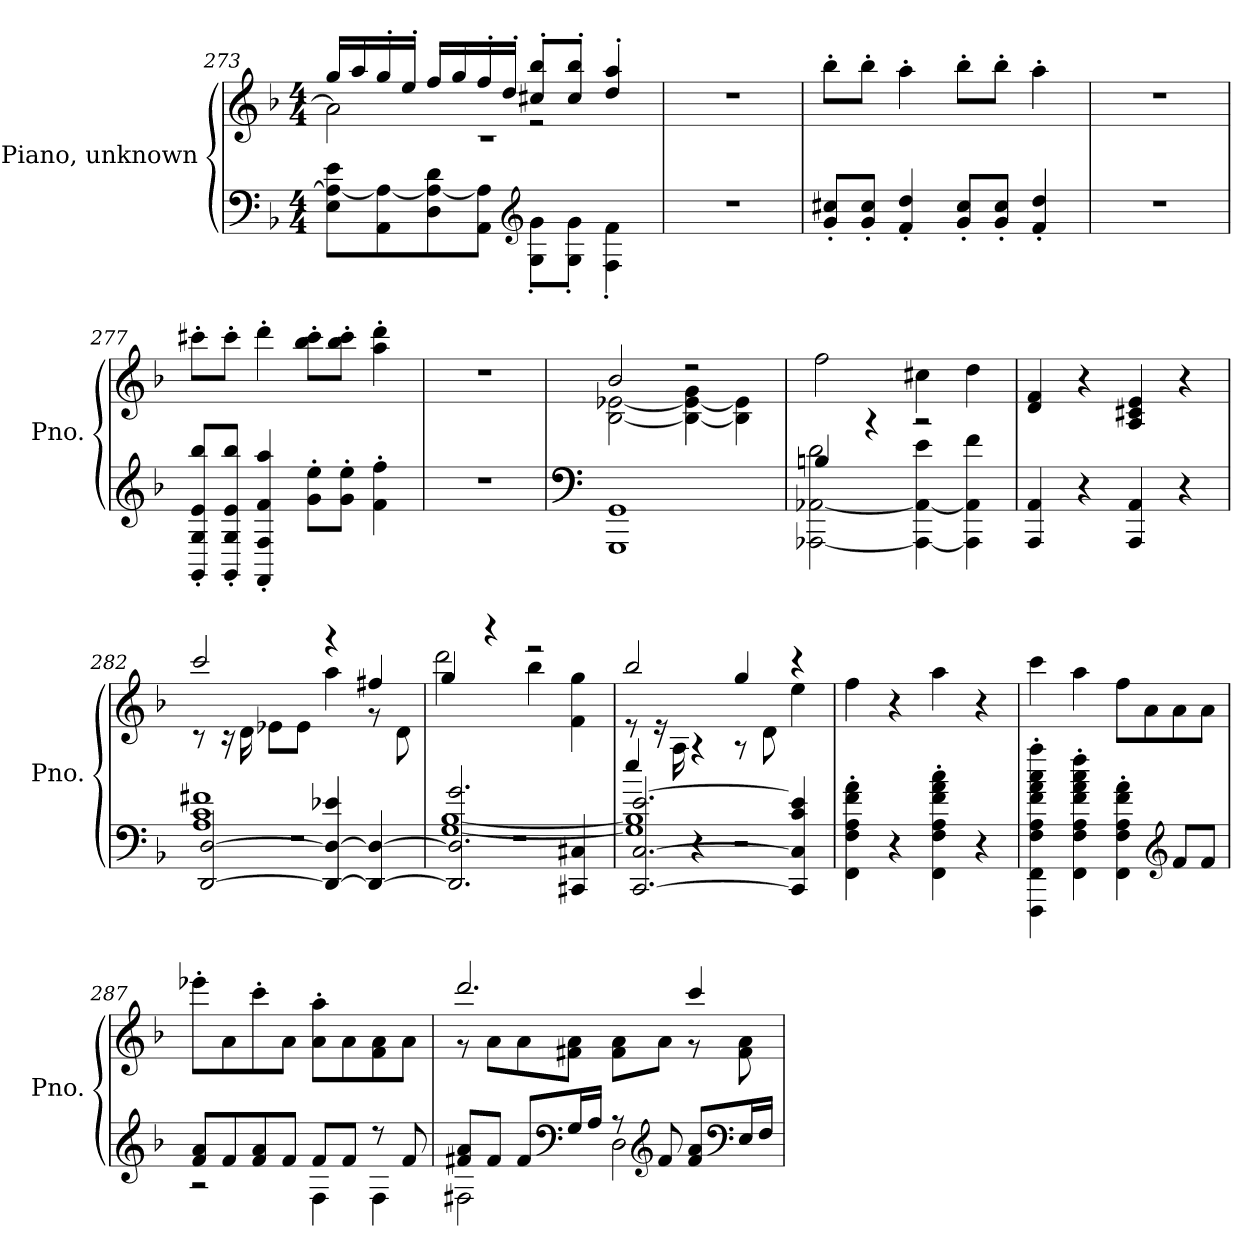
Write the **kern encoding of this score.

**kern	**kern
*part1	*part1
*staff2	*staff1
*I"Piano, unknown	*
*I'Pno.	*
!!LO:LB:g=z
*clefF4	*clefG2
*k[b-]	*k[b-]
*M4/4	*M4/4
=273	=273
*^	*^
1r	8E\ 8A\_ 8e\L	16gg/LL	2a\]
.	.	16aa/	.
.	8AA\ 8A\_	16gg'/	.
.	.	16ee'/JJ	.
.	8D\ 8A\_ 8d\	16ff/LL	.
.	.	16gg/	.
.	8AA\ 8A\]J	16ff'/	.
.	.	16dd'/JJ	.
*clefG2	*	*	*
.	8G\' 8g\'L	8cc#X/' 8bb-/'L	2r
.	8G\' 8g\'J	8cc#/' 8bb-/'J	.
.	4F\' 4f\'	4dd/' 4aa/'	.
*v	*v	*	*
*	*v	*v
=274	=274
1r	1r
=275	=275
8g/' 8cc#X/'L	8bb-'\L
8g/' 8cc#/'J	8bb-'\J
4f/' 4dd/'	4aa'\
8g/' 8cc#/'L	8bb-'\L
8g/' 8cc#/'J	8bb-'\J
4f/' 4dd/'	4aa'\
=276	=276
1r	1r
=277	=277
8GG/' 8G/' 8e/' 8bb-/'L	8ccc#X'\L
8GG/' 8G/' 8e/' 8bb-/'J	8ccc#'\J
4FF/' 4F/' 4f/' 4aa/'	4ddd'\
8g\' 8ee\'L	8bb-\' 8ccc#\'L
8g\' 8ee\'J	8bb-\' 8ccc#\'J
4f\' 4ff\'	4aa\' 4ddd\'
=278	=278
1r	1r
!!LO:LB:g=z
=279	=279
*clefF4	*
*	*^
1GGG 1GG	2b-/	[2B-\ [2e-X\
.	2r	4B-\_ 4e-\_ 4g\
.	.	4B-\] 4e-\]
*	*v	*v
=280	=280
*^	*
4Bn/	[2AAA-X\ [2AA-X\ 2d\	2ff\
4r	.	.
2r	4AAA-\_ 4AA-\_ 4e\	4cc#X\
.	4AAA-\] 4AA-\] 4f\	4dd\
*v	*v	*
=281	=281
4AAA/ 4AA/	4d/ 4f/
4r	4r
4AAA/ 4AA/	4A/ 4c#X/ 4e/
4r	4r
=282	=282
*^	*^
*	*^	*	*
1r	1A 1c 1f#X	[2DD/ [2D/	2ccc/	8r
.	.	.	.	16r
.	.	.	.	16d\
.	.	.	.	8e-X\L
.	.	.	.	8e-\J
.	.	4DD/_ 4D/_ 4e-X/	4r	4aa\
.	.	4DD/_ 4D/_	4ff#X/	8r
.	.	.	.	8d\
=283	=283	=283	=283	=283
1r	[1G [1B-	2.DD/] 2.D/] 2.g/	4gg/	2ddd\
.	.	.	4r	.
.	.	.	2r	4bb-\
.	.	4CC#X/ 4C#X/	.	4f\ 4gg\
=284	=284	=284	=284	=284
4ee/	1G] 1B-]	[2.CC/ [2.C/ [2.e/	2bb-/	8r
.	.	.	.	16r
.	.	.	.	16A\
4r	.	.	.	4r
2r	.	.	4gg/	8r
.	.	.	.	8d\
.	.	4CC/] 4C/] 4c/ 4e/]	4r	4ee\
*v	*v	*v	*	*
*	*v	*v
!!LO:LB:g=z
=285	=285
4FF\' 4F\' 4A\' 4f\' 4a\'	4ff\
4r	4r
4FF\' 4F\' 4A\' 4f\' 4a\' 4cc\'	4aa\
4r	4r
=286	=286
4FFF\' 4FF\' 4F\' 4A\' 4f\' 4a\' 4cc\' 4aa\'	4ccc\
4FF\' 4F\' 4A\' 4f\' 4a\' 4cc\' 4ff\'	4aa\
4FF\' 4F\' 4A\' 4f\' 4a\'	8ff\L
.	8a\
*clefG2	*
8f/L	8a\
8f/J	8a\J
=287	=287
*^	*
8f/ 8a/L	2r	8eee-X'\L
8f/	.	8a\
8f/ 8a/	.	8ccc'\
8f/J	.	8a\J
8f/L	4F\	8a\' 8aa\'L
8f/J	.	8a\
8r	4F\	8f\ 8a\
8f/	.	8a\J
=288	=288	=288
*	*	*^
8f#X/ 8a/L	2F#X\	2.ddd/	8r
8f#/J	.	.	8a\L
8f#/L	.	.	8a\
*clefF4	*	*	*
16G/L	.	.	8f#X\ 8a\J
16A/JJ	.	.	.
8r	2D\	.	8f#\ 8a\L
*clefG2	*	*	*
8f#/	.	.	8a\J
8f#/ 8a/L	.	4ccc/	8r
*clefF4	*	*	*
16E/L	.	.	8f#\ 8a\
16F#/JJ	.	.	.
*v	*v	*	*
*	*v	*v
=	=
*-	*-
